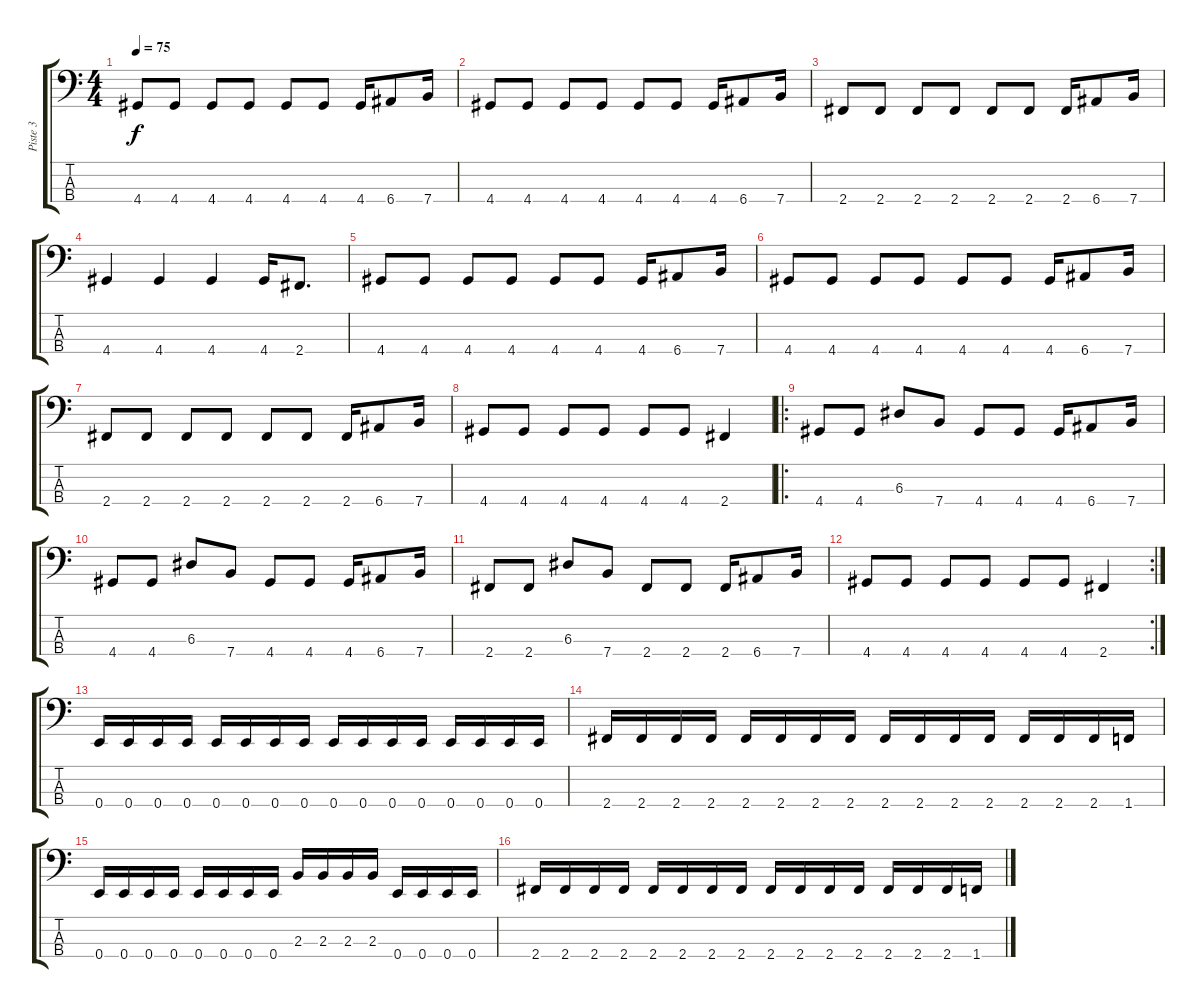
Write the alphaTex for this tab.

\track ("Piste 3" "Piste 3") {instrument electricbassfinger}
\staff {score tabs}
\tuning (G2 D2 A1 E1) {hide}
\ts (4 4)
\tempo 75
\clef f4
\ks c
4.4.8{dy f} 4.4.8 4.4.8 4.4.8 4.4.8 4.4.8 4.4.16 6.4.8 7.4.16 |
4.4.8 4.4.8 4.4.8 4.4.8 4.4.8 4.4.8 4.4.16 6.4.8 7.4.16 |
2.4.8 2.4.8 2.4.8 2.4.8 2.4.8 2.4.8 2.4.16 6.4.8 7.4.16 |
4.4.4 4.4.4 4.4.4 4.4.16 2.4.8{d} |
4.4.8 4.4.8 4.4.8 4.4.8 4.4.8 4.4.8 4.4.16 6.4.8 7.4.16 |
4.4.8 4.4.8 4.4.8 4.4.8 4.4.8 4.4.8 4.4.16 6.4.8 7.4.16 |
2.4.8 2.4.8 2.4.8 2.4.8 2.4.8 2.4.8 2.4.16 6.4.8 7.4.16 |
4.4.8 4.4.8 4.4.8 4.4.8 4.4.8 4.4.8 2.4.4 |
\ro
4.4.8 4.4.8 6.3.8 7.4.8 4.4.8 4.4.8 4.4.16 6.4.8 7.4.16 |
4.4.8 4.4.8 6.3.8 7.4.8 4.4.8 4.4.8 4.4.16 6.4.8 7.4.16 |
2.4.8 2.4.8 6.3.8 7.4.8 2.4.8 2.4.8 2.4.16 6.4.8 7.4.16 |
\rc 2
4.4.8 4.4.8 4.4.8 4.4.8 4.4.8 4.4.8 2.4.4 |
0.4.16 0.4.16 0.4.16 0.4.16 0.4.16 0.4.16 0.4.16 0.4.16 0.4.16 0.4.16 0.4.16 0.4.16 0.4.16 0.4.16 0.4.16 0.4.16 |
2.4.16 2.4.16 2.4.16 2.4.16 2.4.16 2.4.16 2.4.16 2.4.16 2.4.16 2.4.16 2.4.16 2.4.16 2.4.16 2.4.16 2.4.16 1.4.16 |
0.4.16 0.4.16 0.4.16 0.4.16 0.4.16 0.4.16 0.4.16 0.4.16 2.3.16 2.3.16 2.3.16 2.3.16 0.4.16 0.4.16 0.4.16 0.4.16 |
2.4.16 2.4.16 2.4.16 2.4.16 2.4.16 2.4.16 2.4.16 2.4.16 2.4.16 2.4.16 2.4.16 2.4.16 2.4.16 2.4.16 2.4.16 1.4.16
